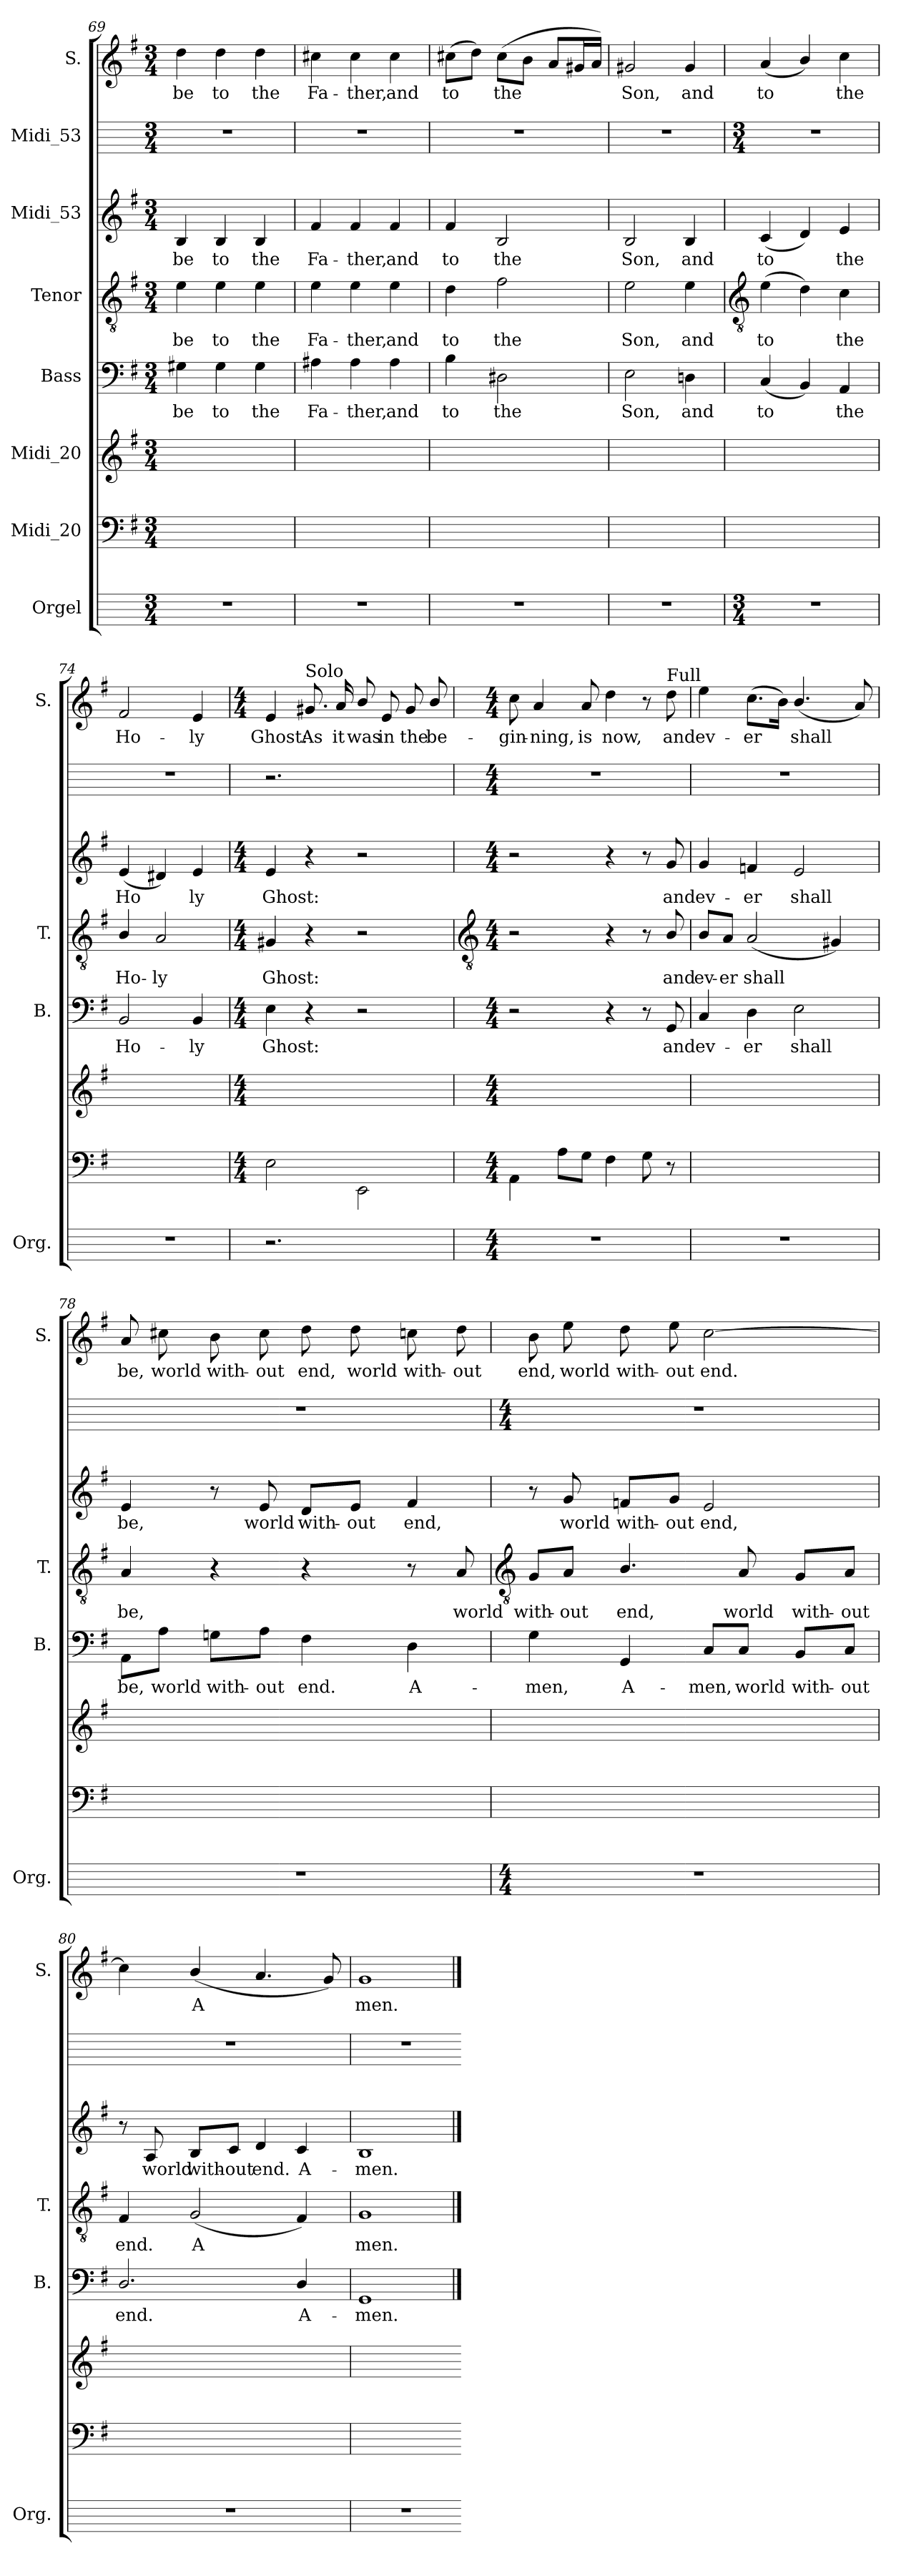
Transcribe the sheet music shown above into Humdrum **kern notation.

**kern	**kern	**kern	**kern	**text	**kern	**text	**kern	**text	**kern	**kern	**text
*part8	*part7	*part6	*part5	*part5	*part4	*part4	*part3	*part3	*part2	*part1	*part1
*staff8	*staff7	*staff6	*staff5	*staff5	*staff4	*staff4	*staff3	*staff3	*staff2	*staff1	*staff1
*I"Orgel	*I"Midi_20	*I"Midi_20	*I"Bass	*	*I"Tenor	*	*I"Midi_53	*	*I"Midi_53	*I"S.	*
*I'Org.	*	*	*I'B.	*	*I'T.	*	*	*	*	*I'S.	*
*	*clefF4	*clefG2	*clefF4	*	*clefGv2	*	*clefG2	*	*	*clefG2	*
*	*k[f#]	*k[f#]	*k[f#]	*	*k[f#]	*	*k[f#]	*	*	*k[f#]	*
*	*G:	*G:	*G:	*	*G:	*	*G:	*	*	*G:	*
*M3/4	*M3/4	*M3/4	*M3/4	*	*M3/4	*	*M3/4	*	*M3/4	*M3/4	*
=69	=69	=69	=69	=69	=69	=69	=69	=69	=69	=69	=69
*	*	*^	*	*	*	*	*	*	*	*	*
!	!	!	!	!	!LO:LY:b	!	!LO:LY:b	!	!LO:LY:b	!	!	!LO:LY:b
2.r	2.ryy	2.ryy	2.ryy	4G#X	be	4e	be	4B	be	2.r	4dd	be
!	!	!	!	!	!LO:LY:b	!	!LO:LY:b	!	!LO:LY:b	!	!	!LO:LY:b
.	.	.	.	4G#	to	4e	to	4B	to	.	4dd	to
!	!	!	!	!	!LO:LY:b	!	!LO:LY:b	!	!LO:LY:b	!	!	!LO:LY:b
.	.	.	.	4G#	the	4e	the	4B	the	.	4dd	the
=70	=70	=70	=70	=70	=70	=70	=70	=70	=70	=70	=70	=70
!	!	!	!	!	!LO:LY:b	!	!LO:LY:b	!	!LO:LY:b	!	!	!LO:LY:b
2.r	2.ryy	2.ryy	2.ryy	4A#X	Fa-	4e	Fa-	4f#	Fa-	2.r	4cc#X	Fa-
!	!	!	!	!	!LO:LY:b	!	!LO:LY:b	!	!LO:LY:b	!	!	!LO:LY:b
.	.	.	.	4A#	-ther,	4e	-ther,	4f#	-ther,	.	4cc#	-ther,
!	!	!	!	!	!LO:LY:b	!	!LO:LY:b	!	!LO:LY:b	!	!	!LO:LY:b
.	.	.	.	4A#	and	4e	and	4f#	and	.	4cc#	and
=71	=71	=71	=71	=71	=71	=71	=71	=71	=71	=71	=71	=71
!	!	!	!	!	!LO:LY:b	!	!LO:LY:b	!	!LO:LY:b	!	!	!LO:LY:b
2.r	2.ryy	2.ryy	2.ryy	4B	to	4d	to	4f#	to	2.r	(>8cc#XL	to
.	.	.	.	.	.	.	.	.	.	.	8ddJ)	.
!	!	!	!	!	!LO:LY:b	!	!LO:LY:b	!	!LO:LY:b	!	!	!LO:LY:b
.	.	.	.	2D#X	the	2f#	the	2B	the	.	(<8cc#L	the
.	.	.	.	.	.	.	.	.	.	.	8bJ	.
.	.	.	.	.	.	.	.	.	.	.	8aL	.
.	.	.	.	.	.	.	.	.	.	.	16g#XL	.
.	.	.	.	.	.	.	.	.	.	.	16aJJ)	.
=72	=72	=72	=72	=72	=72	=72	=72	=72	=72	=72	=72	=72
!	!	!	!	!	!LO:LY:b	!	!LO:LY:b	!	!LO:LY:b	!	!	!LO:LY:b
2.r	2.ryy	2.ryy	2.ryy	2E	Son,	2e	Son,	2B	Son,	2.r	2g#X	Son,
!	!	!	!	!	!LO:LY:b	!	!LO:LY:b	!	!LO:LY:b	!	!	!LO:LY:b
.	.	.	.	4Dn	and	4e	and	4B	and	.	4g#	and
!!LO:LB:g=z
=73	=73	=73	=73	=73	=73	=73	=73	=73	=73	=73	=73	=73
*	*	*	*	*	*	*clefGv2	*	*	*	*	*	*
*M3/4	*	*	*	*	*	*	*	*	*	*M3/4	*	*
!	!	!	!	!	!LO:LY:b	!	!LO:LY:b	!	!LO:LY:b	!	!	!LO:LY:b
2.r	2.ryy	2.ryy	2.ryy	(<4C	to	(>4e	to	(<4c	to	2.r	(<4a	to
.	.	.	.	4BB)	.	4d)	.	4d)	.	.	4b/)	.
!	!	!	!	!	!LO:LY:b	!	!LO:LY:b	!	!LO:LY:b	!	!	!LO:LY:b
.	.	.	.	4AA	the	4c	the	4e	the	.	4cc	the
=74	=74	=74	=74	=74	=74	=74	=74	=74	=74	=74	=74	=74
!	!	!	!	!	!LO:LY:b	!	!LO:LY:b	!	!LO:LY:b	!	!	!LO:LY:b
2.r	2.ryy	2.ryy	2.ryy	2BB	Ho-	4B/	Ho-	(<4e	Ho	2.r	2f#	Ho-
!	!	!	!	!	!	!	!LO:LY:b	!	!	!	!	!
.	.	.	.	.	.	2A	-ly	4d#X)	.	.	.	.
!	!	!	!	!	!LO:LY:b	!	!	!	!LO:LY:b	!	!	!LO:LY:b
.	.	.	.	4BB	-ly	.	.	4e	ly	.	4e	-ly
=75	=75	=75	=75	=75	=75	=75	=75	=75	=75	=75	=75	=75
*	*M4/4	*M4/4	*	*M4/4	*	*M4/4	*	*M4/4	*	*	*M4/4	*
!	!	!	!	!	!LO:LY:b	!	!LO:LY:b	!	!LO:LY:b	!	!	!LO:LY:b
2.r	2E\	2ryy	2ryy	4E	Ghost:	4G#X	Ghost:	4e	Ghost:	2.r	4e	Ghost:
!	!	!	!	!	!	!	!	!	!	!	!LO:TX:a:t=Solo	!
!	!	!	!	!	!	!	!	!	!	!	!	!LO:LY:b
.	.	.	.	4r	.	4r	.	4r	.	.	8.g#X	As
!	!	!	!	!	!	!	!	!	!	!	!	!LO:LY:b
.	.	.	.	.	.	.	.	.	.	.	16a	it
!	!	!	!	!	!	!	!	!	!	!	!	!LO:LY:b
.	2EE\	8ryy	8ryy	2r	.	2r	.	2r	.	.	8b/	was
!	!	!	!	!	!	!	!	!	!	!	!	!LO:LY:b
.	.	4.ryy	4.ryy	.	.	.	.	.	.	.	8e/	in
!	!	!	!	!	!	!	!	!	!	!	!	!LO:LY:b
4ryy	.	.	.	.	.	.	.	.	.	4ryy	8g#/	the
!	!	!	!	!	!	!	!	!	!	!	!	!LO:LY:b
.	.	.	.	.	.	.	.	.	.	.	8b/	be-
!!LO:LB:g=z
=76	=76	=76	=76	=76	=76	=76	=76	=76	=76	=76	=76	=76
*	*	*	*	*	*	*clefGv2	*	*	*	*	*	*
*M4/4	*M4/4	*M4/4	*	*M4/4	*	*M4/4	*	*M4/4	*	*M4/4	*M4/4	*
!	!	!	!	!	!	!	!	!	!	!	!	!LO:LY:b
1r	4AA\	1ryy	1ryy	2r	.	2r	.	2r	.	1r	8cc	-gin-
!	!	!	!	!	!	!	!	!	!	!	!	!LO:LY:b
.	.	.	.	.	.	.	.	.	.	.	4a	-ning,
.	8AL	.	.	.	.	.	.	.	.	.	.	.
!	!	!	!	!	!	!	!	!	!	!	!	!LO:LY:b
.	8GJ	.	.	.	.	.	.	.	.	.	8a	is
!	!	!	!	!	!	!	!	!	!	!	!	!LO:LY:b
.	4F#	.	.	4r	.	4r	.	4r	.	.	4dd	now,
.	8G	.	.	8r	.	8r	.	8r	.	.	8r	.
!	!	!	!	!	!	!	!	!	!	!	!LO:TX:a:t=Full	!
!	!	!	!	!	!LO:LY:b	!	!LO:LY:b	!	!LO:LY:b	!	!	!LO:LY:b
.	8r	.	.	8GG	and	8B/	and	8g	and	.	8dd	and
=77	=77	=77	=77	=77	=77	=77	=77	=77	=77	=77	=77	=77
!	!	!	!	!	!LO:LY:b	!	!LO:LY:b	!	!LO:LY:b	!	!	!LO:LY:b
1r	1ryy	1ryy	1ryy	4C	ev-	8B/L	ev-	4g	ev-	1r	4ee	ev-
!	!	!	!	!	!	!	!LO:LY:b	!	!	!	!	!
.	.	.	.	.	.	8A/J	-er	.	.	.	.	.
!	!	!	!	!	!LO:LY:b	!	!LO:LY:b	!	!LO:LY:b	!	!	!LO:LY:b
.	.	.	.	4D	-er	(<2A	shall	4fn	-er	.	(>8.ccL	-er
.	.	.	.	.	.	.	.	.	.	.	16bJ)	.
!	!	!	!	!	!LO:LY:b	!	!	!	!LO:LY:b	!	!	!LO:LY:b
.	.	.	.	2E	shall	.	.	2e	shall	.	(<4.b/	shall
.	.	.	.	.	.	4G#X)	.	.	.	.	.	.
.	.	.	.	.	.	.	.	.	.	.	8a)	.
=78	=78	=78	=78	=78	=78	=78	=78	=78	=78	=78	=78	=78
!	!	!	!	!	!LO:LY:b	!	!LO:LY:b	!	!LO:LY:b	!	!	!LO:LY:b
1r	2ryy	2ryy	2ryy	8AA\L	be,	4A	be,	4e	be,	1r	8a	be,
!	!	!	!	!	!LO:LY:b	!	!	!	!	!	!	!LO:LY:b
.	.	.	.	8A\J	world	.	.	.	.	.	8cc#X	world
!	!	!	!	!	!LO:LY:b	!	!	!	!	!	!	!LO:LY:b
.	.	.	.	8Gn\L	with-	4r	.	8r	.	.	8b	with-
!	!	!	!	!	!LO:LY:b	!	!	!	!LO:LY:b	!	!	!LO:LY:b
.	.	.	.	8A\J	-out	.	.	8e	world	.	8cc#	-out
!	!	!	!	!	!LO:LY:b	!	!	!	!LO:LY:b	!	!	!LO:LY:b
.	8ryy	8ryy	8ryy	4F#	end.	4r	.	8d/L	with-	.	8dd	end,
!	!	!	!	!	!	!	!	!	!LO:LY:b	!	!	!LO:LY:b
.	4.ryy	4.ryy	4.ryy	.	.	.	.	8e/J	-out	.	8dd	world
!	!	!	!	!	!LO:LY:b	!	!	!	!LO:LY:b	!	!	!LO:LY:b
.	.	.	.	4D	A-	8r	.	4f#	end,	.	8ccn	with-
!	!	!	!	!	!	!	!LO:LY:b	!	!	!	!	!LO:LY:b
.	.	.	.	.	.	8A	world	.	.	.	8dd	-out
!!LO:LB:g=z
=79	=79	=79	=79	=79	=79	=79	=79	=79	=79	=79	=79	=79
*	*	*	*	*	*	*clefGv2	*	*	*	*	*	*
*M4/4	*	*	*	*	*	*	*	*	*	*M4/4	*	*
!	!	!	!	!	!LO:LY:b	!	!LO:LY:b	!	!	!	!	!LO:LY:b
1r	1ryy	1ryy	1ryy	4G	-men,	8G/L	with-	8r	.	1r	8b	end,
!	!	!	!	!	!	!	!LO:LY:b	!	!LO:LY:b	!	!	!LO:LY:b
.	.	.	.	.	.	8A/J	-out	8g	world	.	8ee	world
!	!	!	!	!	!LO:LY:b	!	!LO:LY:b	!	!LO:LY:b	!	!	!LO:LY:b
.	.	.	.	4GG	A-	4.B/	end,	8fn/L	with-	.	8dd	with-
!	!	!	!	!	!	!	!	!	!LO:LY:b	!	!	!LO:LY:b
.	.	.	.	.	.	.	.	8g/J	-out	.	8ee	-out
!	!	!	!	!	!LO:LY:b	!	!	!	!LO:LY:b	!	!	!LO:LY:b
.	.	.	.	8C/L	-men,	.	.	2e	end,	.	[2cc	end.
!	!	!	!	!	!LO:LY:b	!	!LO:LY:b	!	!	!	!	!
.	.	.	.	8C/J	world	8A	world	.	.	.	.	.
!	!	!	!	!	!LO:LY:b	!	!LO:LY:b	!	!	!	!	!
.	.	.	.	8BB/L	with-	8G/L	with-	.	.	.	.	.
!	!	!	!	!	!LO:LY:b	!	!LO:LY:b	!	!	!	!	!
.	.	.	.	8C/J	-out	8A/J	-out	.	.	.	.	.
=80	=80	=80	=80	=80	=80	=80	=80	=80	=80	=80	=80	=80
!	!	!	!	!	!LO:LY:b	!	!LO:LY:b	!	!	!	!	!
1r	1ryy	1ryy	1ryy	2.D/	end.	4F#	end.	8r	.	1r	4cc]	.
!	!	!	!	!	!	!	!	!	!LO:LY:b	!	!	!
.	.	.	.	.	.	.	.	8A	world	.	.	.
!	!	!	!	!	!	!	!LO:LY:b	!	!LO:LY:b	!	!	!LO:LY:b
.	.	.	.	.	.	(<2G	A	8B/L	with-	.	(<4b/	A
!	!	!	!	!	!	!	!	!	!LO:LY:b	!	!	!
.	.	.	.	.	.	.	.	8c/J	-out	.	.	.
!	!	!	!	!	!	!	!	!	!LO:LY:b	!	!	!
.	.	.	.	.	.	.	.	4d	end.	.	4.a	.
!	!	!	!	!	!LO:LY:b	!	!	!	!LO:LY:b	!	!	!
.	.	.	.	4D/	A-	4F#)	.	4c	A-	.	.	.
.	.	.	.	.	.	.	.	.	.	.	8g)	.
=81	=81	=81	=81	=81	=81	=81	=81	=81	=81	=81	=81	=81
!	!	!	!	!	!LO:LY:b	!	!LO:LY:b	!	!LO:LY:b	!	!	!LO:LY:b
1r	1ryy	1ryy	1ryy	1GG	-men.	1G	men.	1B	-men.	1r	1g	men.
*	*	*v	*v	*	*	*	*	*	*	*	*	*
=	==	==	==	==	==	==	==	==	=	==	==
*-	*-	*-	*-	*-	*-	*-	*-	*-	*-	*-	*-
